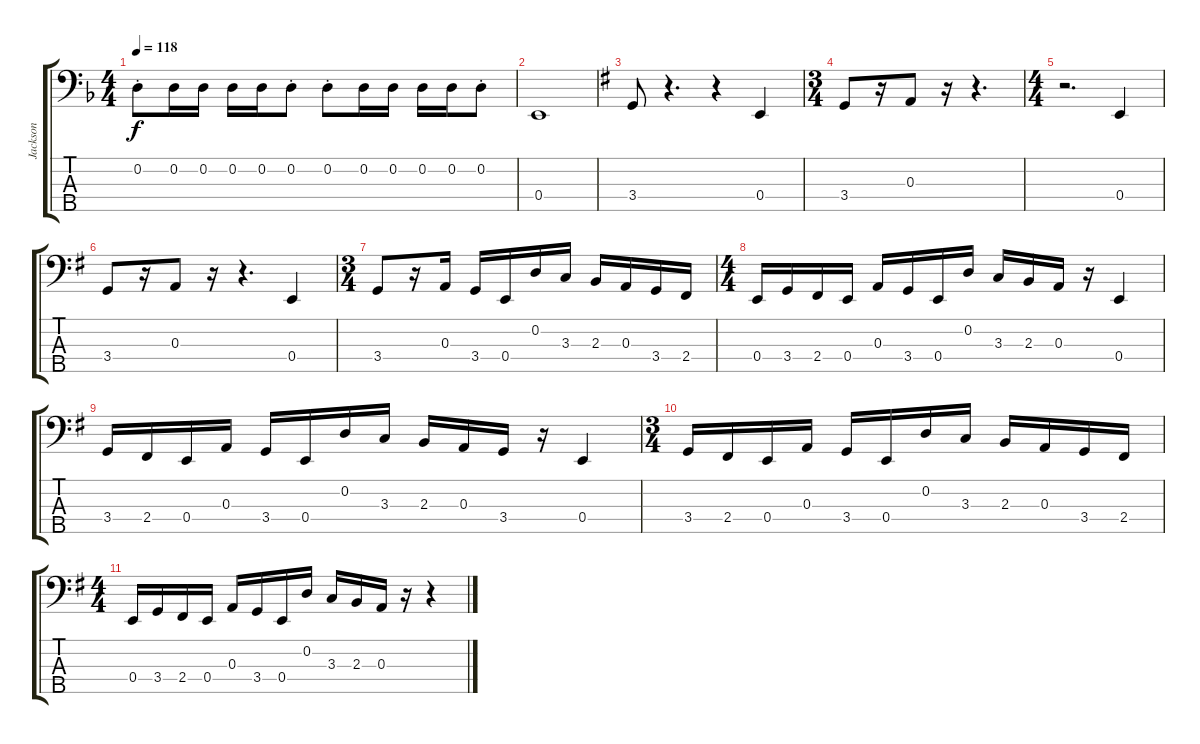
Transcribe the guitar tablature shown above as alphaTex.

\track ("Jackson" "Jackson") {instrument electricbassfinger}
\staff {score tabs}
\tuning (G2 D2 A1 E1 B0) {hide}
\ts (4 4)
\tempo 118
\clef f4
\ks f
0.2{st}.8{dy f} 0.2.16 0.2.16 0.2.16 0.2.16 0.2{st}.8 0.2{st}.8 0.2.16 0.2.16 0.2.16 0.2.16 0.2{st}.8 |
0.4.1 |
\ks g
3.4.8 r.4{d} r.4 0.4.4 |
\ts (3 4)
3.4.8 r.16 0.3.8 r.16 r.4{d} |
\ts (4 4)
r.2{d} 0.4.4 |
3.4.8 r.16 0.3.8 r.16 r.4{d} 0.4.4 |
\ts (3 4)
3.4.8 r.16 0.3.16 3.4.16 0.4.16 0.2.16 3.3.16 2.3.16 0.3.16 3.4.16 2.4.16 |
\ts (4 4)
0.4.16 3.4.16 2.4.16 0.4.16 0.3.16 3.4.16 0.4.16 0.2.16 3.3.16 2.3.16 0.3.16 r.16 0.4.4 |
3.4.16 2.4.16 0.4.16 0.3.16 3.4.16 0.4.16 0.2.16 3.3.16 2.3.16 0.3.16 3.4.16 r.16 0.4.4 |
\ts (3 4)
3.4.16 2.4.16 0.4.16 0.3.16 3.4.16 0.4.16 0.2.16 3.3.16 2.3.16 0.3.16 3.4.16 2.4.16 |
\ts (4 4)
0.4.16 3.4.16 2.4.16 0.4.16 0.3.16 3.4.16 0.4.16 0.2.16 3.3.16 2.3.16 0.3.16 r.16 r.4
